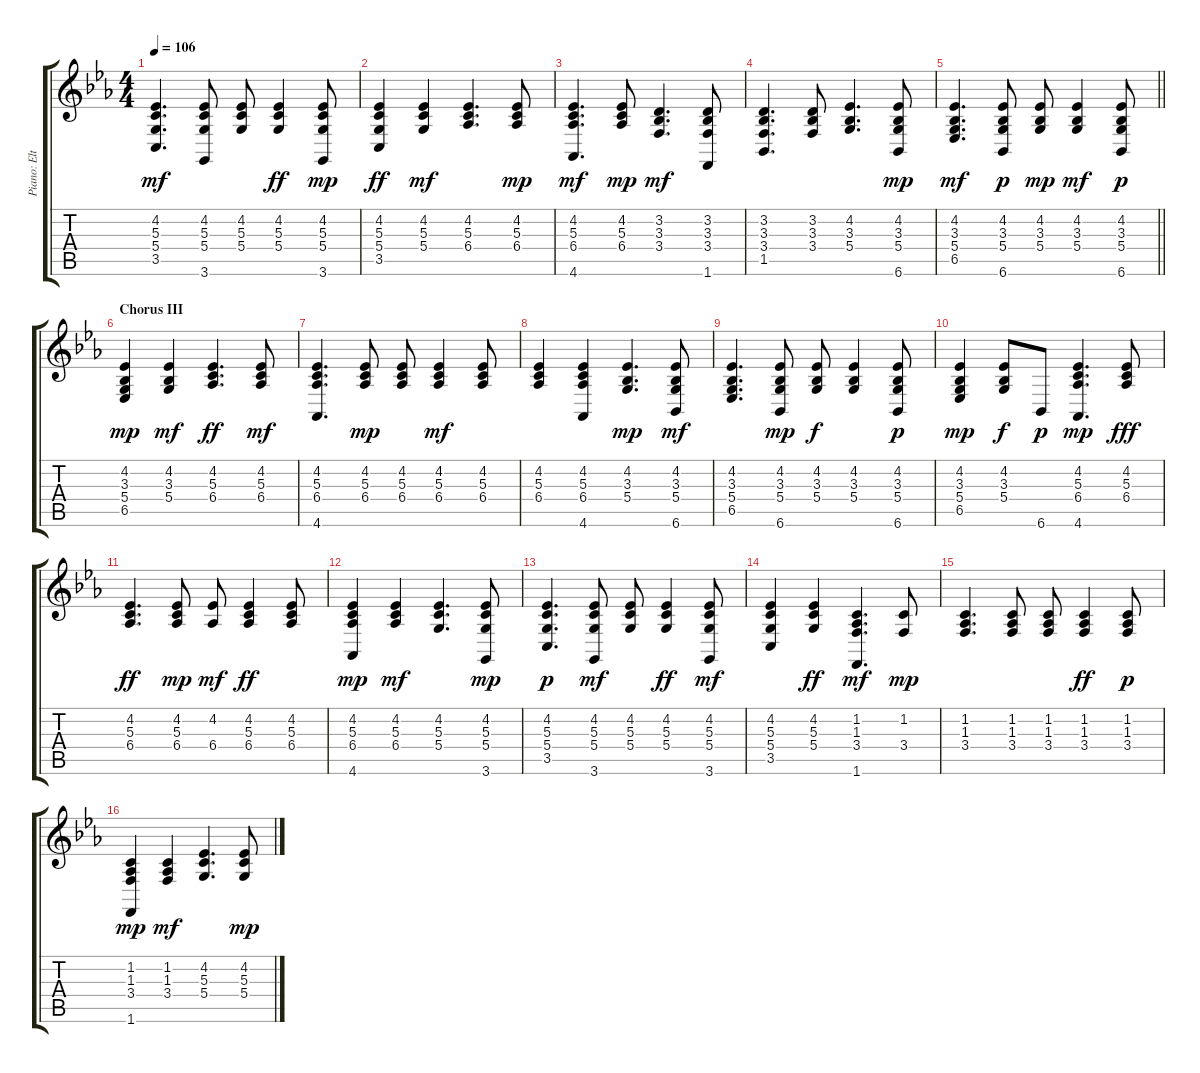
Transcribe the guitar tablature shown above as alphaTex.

\track ("Piano: Elton" "Piano: Elt") {instrument acousticgrandpiano}
\staff {score tabs}
\tuning (E4 B3 G3 D3 A2 E2) {hide}
\ts (4 4)
\tempo 106
\clef g2
\ks eb
(4.2 5.3 5.4 3.5).4{d dy mf} (4.2 5.3 5.4 3.6).8 (4.2 5.3 5.4).8 (4.2 5.3 5.4).4{dy ff} (4.2 5.3 5.4 3.6).8{dy mp} |
(4.2 5.3 5.4 3.5).4{dy ff} (4.2 5.3 5.4).4{dy mf} (4.2 5.3 6.4).4{d} (4.2 5.3 6.4).8{dy mp} |
(4.2 5.3 6.4 4.6).4{d dy mf} (4.2 5.3 6.4).8{dy mp} (3.2 3.3 3.4).4{d dy mf} (3.2 3.3 3.4 1.6).8 |
(3.2 3.3 3.4 1.5).4{d} (3.2 3.3 3.4).8 (4.2 3.3 5.4).4{d} (4.2 3.3 5.4 6.6).8{dy mp} |
\barLineRight lightlight
(4.2 3.3 5.4 6.5).4{d dy mf} (4.2 3.3 5.4 6.6).8{dy p} (4.2 3.3 5.4).8{dy mp} (4.2 3.3 5.4).4{dy mf} (4.2 3.3 5.4 6.6).8{dy p} |
\section ("" "Chorus III")
(4.2 3.3 5.4 6.5).4{dy mp} (4.2 3.3 5.4).4{dy mf} (4.2 5.3 6.4).4{d dy ff} (4.2 5.3 6.4).8{dy mf} |
(4.2 5.3 6.4 4.6).4{d} (4.2 5.3 6.4).8{dy mp} (4.2 5.3 6.4).8 (4.2 5.3 6.4).4{dy mf} (4.2 5.3 6.4).8 |
(4.2 5.3 6.4).4 (4.2 5.3 6.4 4.6).4 (4.2 3.3 5.4).4{d dy mp} (4.2 3.3 5.4 6.6).8{dy mf} |
(4.2 3.3 5.4 6.5).4{d} (4.2 3.3 5.4 6.6).8{dy mp} (4.2 3.3 5.4).8{dy f} (4.2 3.3 5.4).4 (4.2 3.3 5.4 6.6).8{dy p} |
(4.2 3.3 5.4 6.5).4{dy mp} (4.2 3.3 5.4).8{dy f} 6.6.8{dy p} (4.2 5.3 6.4 4.6).4{d dy mp} (4.2 5.3 6.4).8{dy fff} |
(4.2 5.3 6.4).4{d dy ff} (4.2 5.3 6.4).8{dy mp} (4.2 6.4).8{dy mf} (4.2 5.3 6.4).4{dy ff} (4.2 5.3 6.4).8 |
(4.2 5.3 6.4 4.6).4{dy mp} (4.2 5.3 6.4).4{dy mf} (4.2 5.3 5.4).4{d} (4.2 5.3 5.4 3.6).8{dy mp} |
(4.2 5.3 5.4 3.5).4{d dy p} (4.2 5.3 5.4 3.6).8{dy mf} (4.2 5.3 5.4).8 (4.2 5.3 5.4).4{dy ff} (4.2 5.3 5.4 3.6).8{dy mf} |
(4.2 5.3 5.4 3.5).4 (4.2 5.3 5.4).4{dy ff} (1.2 1.3 3.4 1.6).4{d dy mf} (1.2 3.4).8{dy mp} |
(1.2 1.3 3.4).4{d} (1.2 1.3 3.4).8 (1.2 1.3 3.4).8 (1.2 1.3 3.4).4{dy ff} (1.2 1.3 3.4).8{dy p} |
(1.2 1.3 3.4 1.6).4{dy mp} (1.2 1.3 3.4).4{dy mf} (4.2 5.3 5.4).4{d} (4.2 5.3 5.4).8{dy mp}
